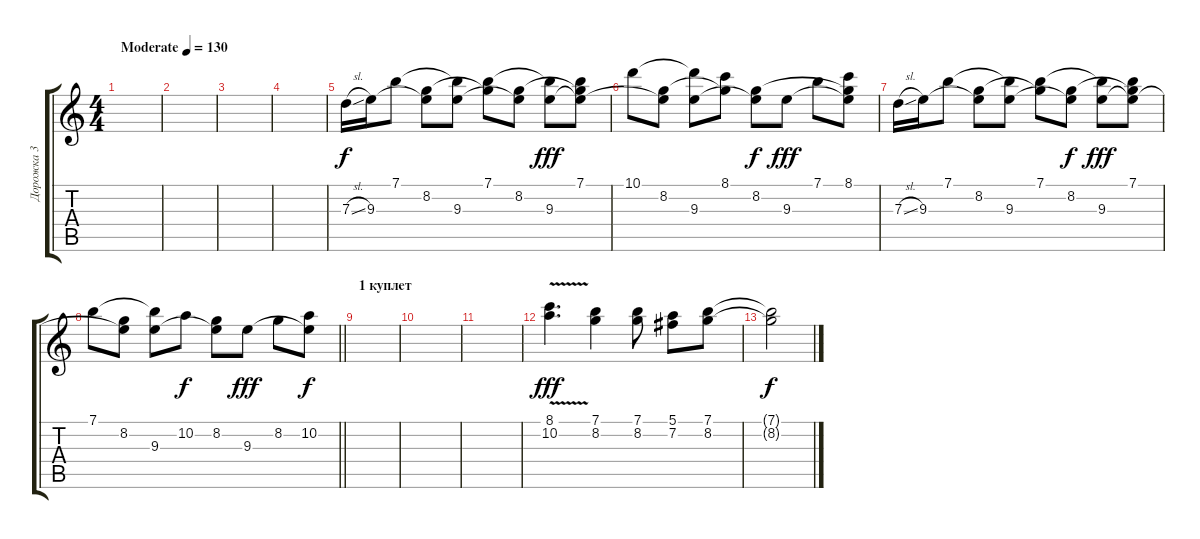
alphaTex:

\track ("Дорожка 3" "Дорожка 3") {instrument acousticguitarsteel}
\staff {score tabs}
\tuning (E4 B3 G3 D3 A2 E2) {hide}
\ts (4 4)
\tempo (130 "Moderate")
\clef g2
\ks c
|
|
|
|
7.3{sl}.16 9.3.16 7.1.8 (8.2 9.3{t}).8 (7.1{t} 9.3).8 (7.1 8.2{t}).8 (8.2 9.3{t}).8{dy f} (7.1{t} 9.3).8{dy fff} (7.1 8.2{t} 9.3{t}).8 |
10.1.8 (8.2 9.3{t}).8 (10.1{t} 9.3).8 (8.1 8.2{t}).8 (8.2 9.3{t}).8{dy f} 9.3.8{dy fff} 7.1.8 (8.1 8.2{t} 9.3{t}).8 |
7.3{sl}.16 9.3.16 7.1.8 (8.2 9.3{t}).8 (7.1{t} 9.3).8 (7.1 8.2{t}).8 (8.2 9.3{t}).8{dy f} (7.1{t} 9.3).8{dy fff} (7.1 8.2{t} 9.3{t}).8 |
\barLineRight lightlight
7.1.8 (8.2 9.3{t}).8 (7.1{t} 9.3).8 10.2.8{dy f} (8.2 9.3{t}).8 9.3.8{dy fff} 8.2.8 (10.2 9.3{t}).8{dy f} |
\section ("" "1 куплет")
|
|
|
(8.1{v} 10.2{v}).4{d dy fff volume 11} (7.1 8.2).4 (7.1 8.2).8 (5.1 7.2).8 (7.1 8.2).8 |
(7.1{t} 8.2{t}).2{dy f}
